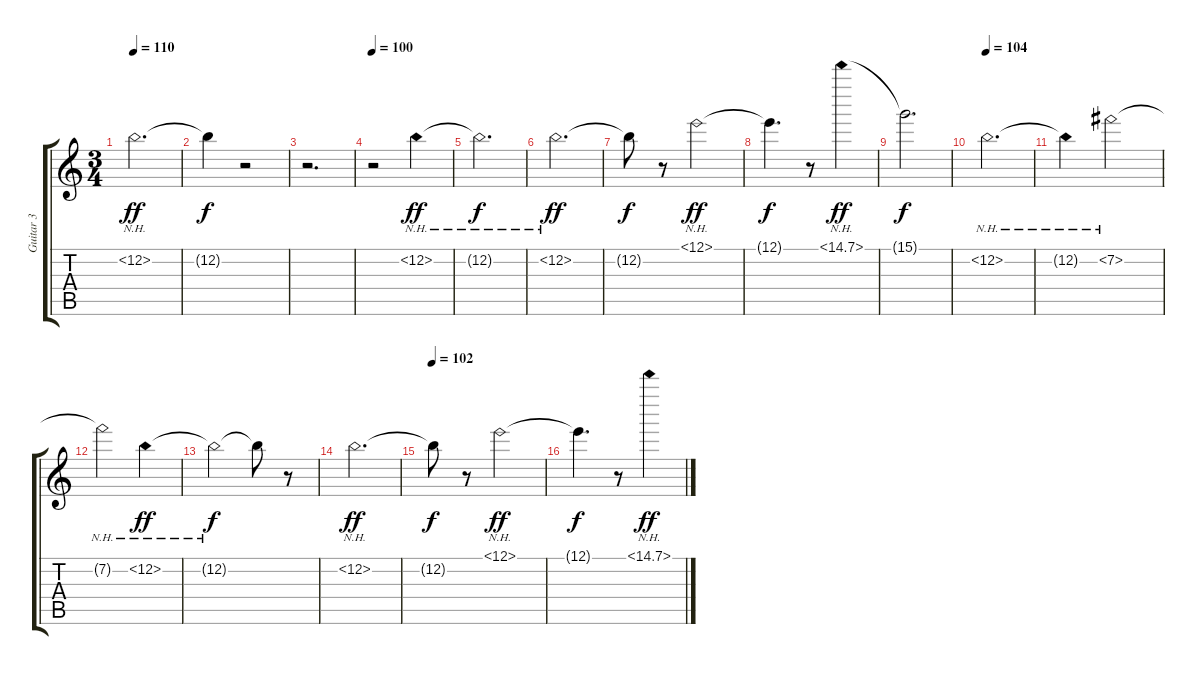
\track ("Guitar 3" "Guitar 3") {instrument electricguitarclean}
\staff {score tabs}
\tuning (E4 B3 G3 D3 A2 E2) {hide}
\ts (3 4)
\tempo 110
\clef g2
\ks c
12.2{nh}.2{d dy ff} |
12.2{t}.4{dy f} r.2 |
r.2{d} |
\tempo 100
r.2 12.2{nh}.4{dy ff} |
12.2{nh t}.2{d dy f} |
12.2{nh}.2{d dy ff} |
12.2{t}.8{dy f} r.8 12.1{nh}.2{dy ff} |
12.1{t}.4{d dy f} r.8 15.1{nh}.4{dy ff} |
15.1{t}.2{d dy f} |
\tempo 104
12.2{nh}.2{d} |
12.2{nh t}.4 7.2{nh}.2 |
7.2{nh t}.2 12.2{nh}.4{dy ff} |
12.2{nh t}.2{dy f} 12.2{t}.8 r.8 |
12.2{nh}.2{d dy ff} |
\tempo 102
12.2{t}.8{dy f} r.8 12.1{nh}.2{dy ff} |
12.1{t}.4{d dy f} r.8 15.1{nh}.4{dy ff}
